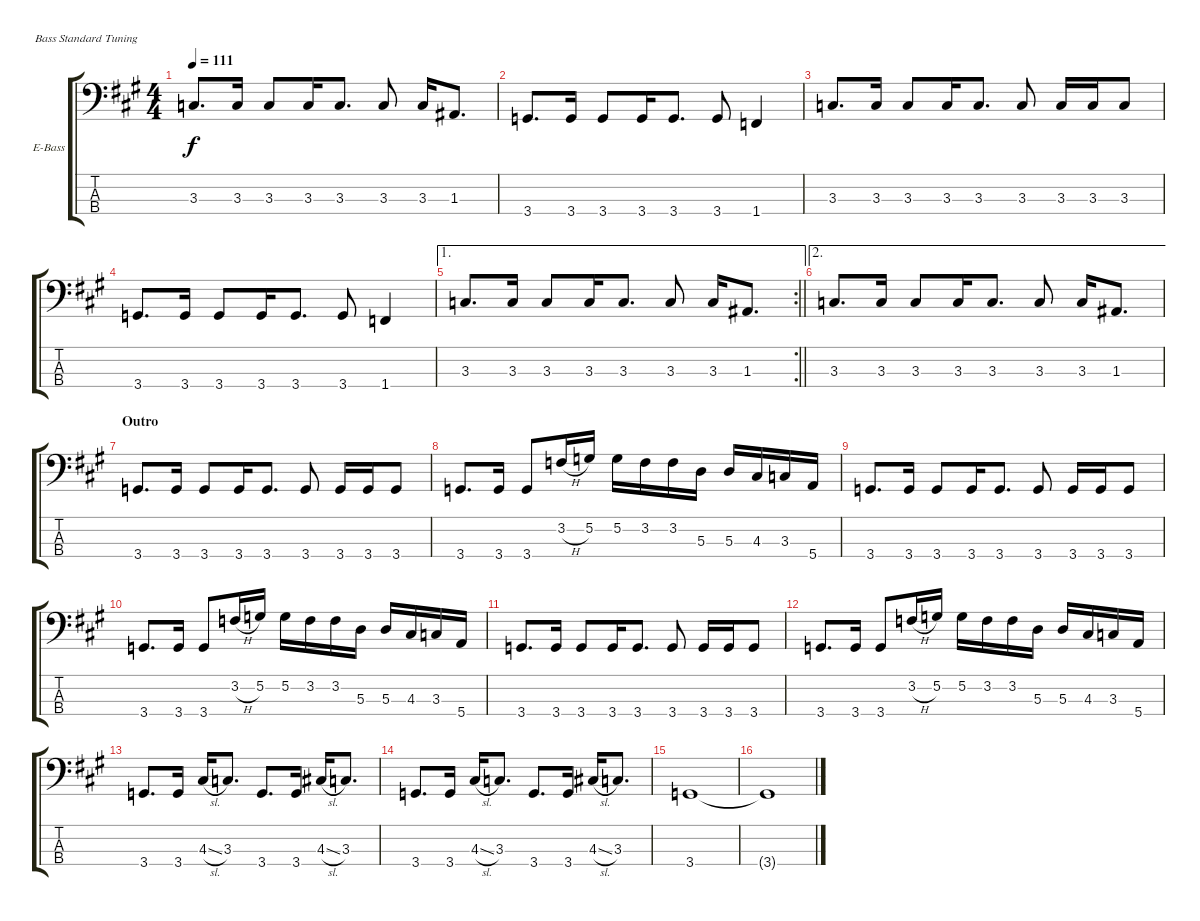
\bracketExtendMode groupsimilarinstruments
\firstSystemTrackNameOrientation horizontal
\otherSystemsTrackNameOrientation horizontal
\track ("Bass" "E-Bass") {instrument electricbasspick}
\staff {score tabs}
\tuning (G2 D2 A1 E1)
\ts (4 4)
\tempo 111
\clef f4
\ks a
3.3.8{d dy f} 3.3.16 3.3.8 3.3.16 3.3.8{d} 3.3.8 3.3.16 1.3.8{d} |
3.4.8{d} 3.4.16 3.4.8 3.4.16 3.4.8{d} 3.4.8 1.4.4 |
3.3.8{d} 3.3.16 3.3.8 3.3.16 3.3.8{d} 3.3.8 3.3.16 3.3.16 3.3.8 |
3.4.8{d} 3.4.16 3.4.8 3.4.16 3.4.8{d} 3.4.8 1.4.4 |
\ae 1
\rc 2
\barLineRight lightlight
3.3.8{d} 3.3.16 3.3.8 3.3.16 3.3.8{d} 3.3.8 3.3.16 1.3.8{d} |
\ae 2
3.3.8{d} 3.3.16 3.3.8 3.3.16 3.3.8{d} 3.3.8 3.3.16 1.3.8{d} |
\section ("" "Outro")
3.4.8{d} 3.4.16 3.4.8 3.4.16 3.4.8{d} 3.4.8 3.4.16 3.4.16 3.4.8 |
3.4.8{d} 3.4.16 3.4.8 3.2{h}.16 5.2.16 5.2.16 3.2.16 3.2.16 5.3.16 5.3.16 4.3.16 3.3.16 5.4.16 |
3.4.8{d} 3.4.16 3.4.8 3.4.16 3.4.8{d} 3.4.8 3.4.16 3.4.16 3.4.8 |
3.4.8{d} 3.4.16 3.4.8 3.2{h}.16 5.2.16 5.2.16 3.2.16 3.2.16 5.3.16 5.3.16 4.3.16 3.3.16 5.4.16 |
3.4.8{d} 3.4.16 3.4.8 3.4.16 3.4.8{d} 3.4.8 3.4.16 3.4.16 3.4.8 |
3.4.8{d} 3.4.16 3.4.8 3.2{h}.16 5.2.16 5.2.16 3.2.16 3.2.16 5.3.16 5.3.16 4.3.16 3.3.16 5.4.16 |
3.4.8{d} 3.4.16 4.3{sl}.16 3.3.8{d} 3.4.8{d} 3.4.16 4.3{sl}.16 3.3.8{d} |
3.4.8{d} 3.4.16 4.3{sl}.16 3.3.8{d} 3.4.8{d} 3.4.16 4.3{sl}.16 3.3.8{d} |
3.4.1 |
3.4{t}.1
